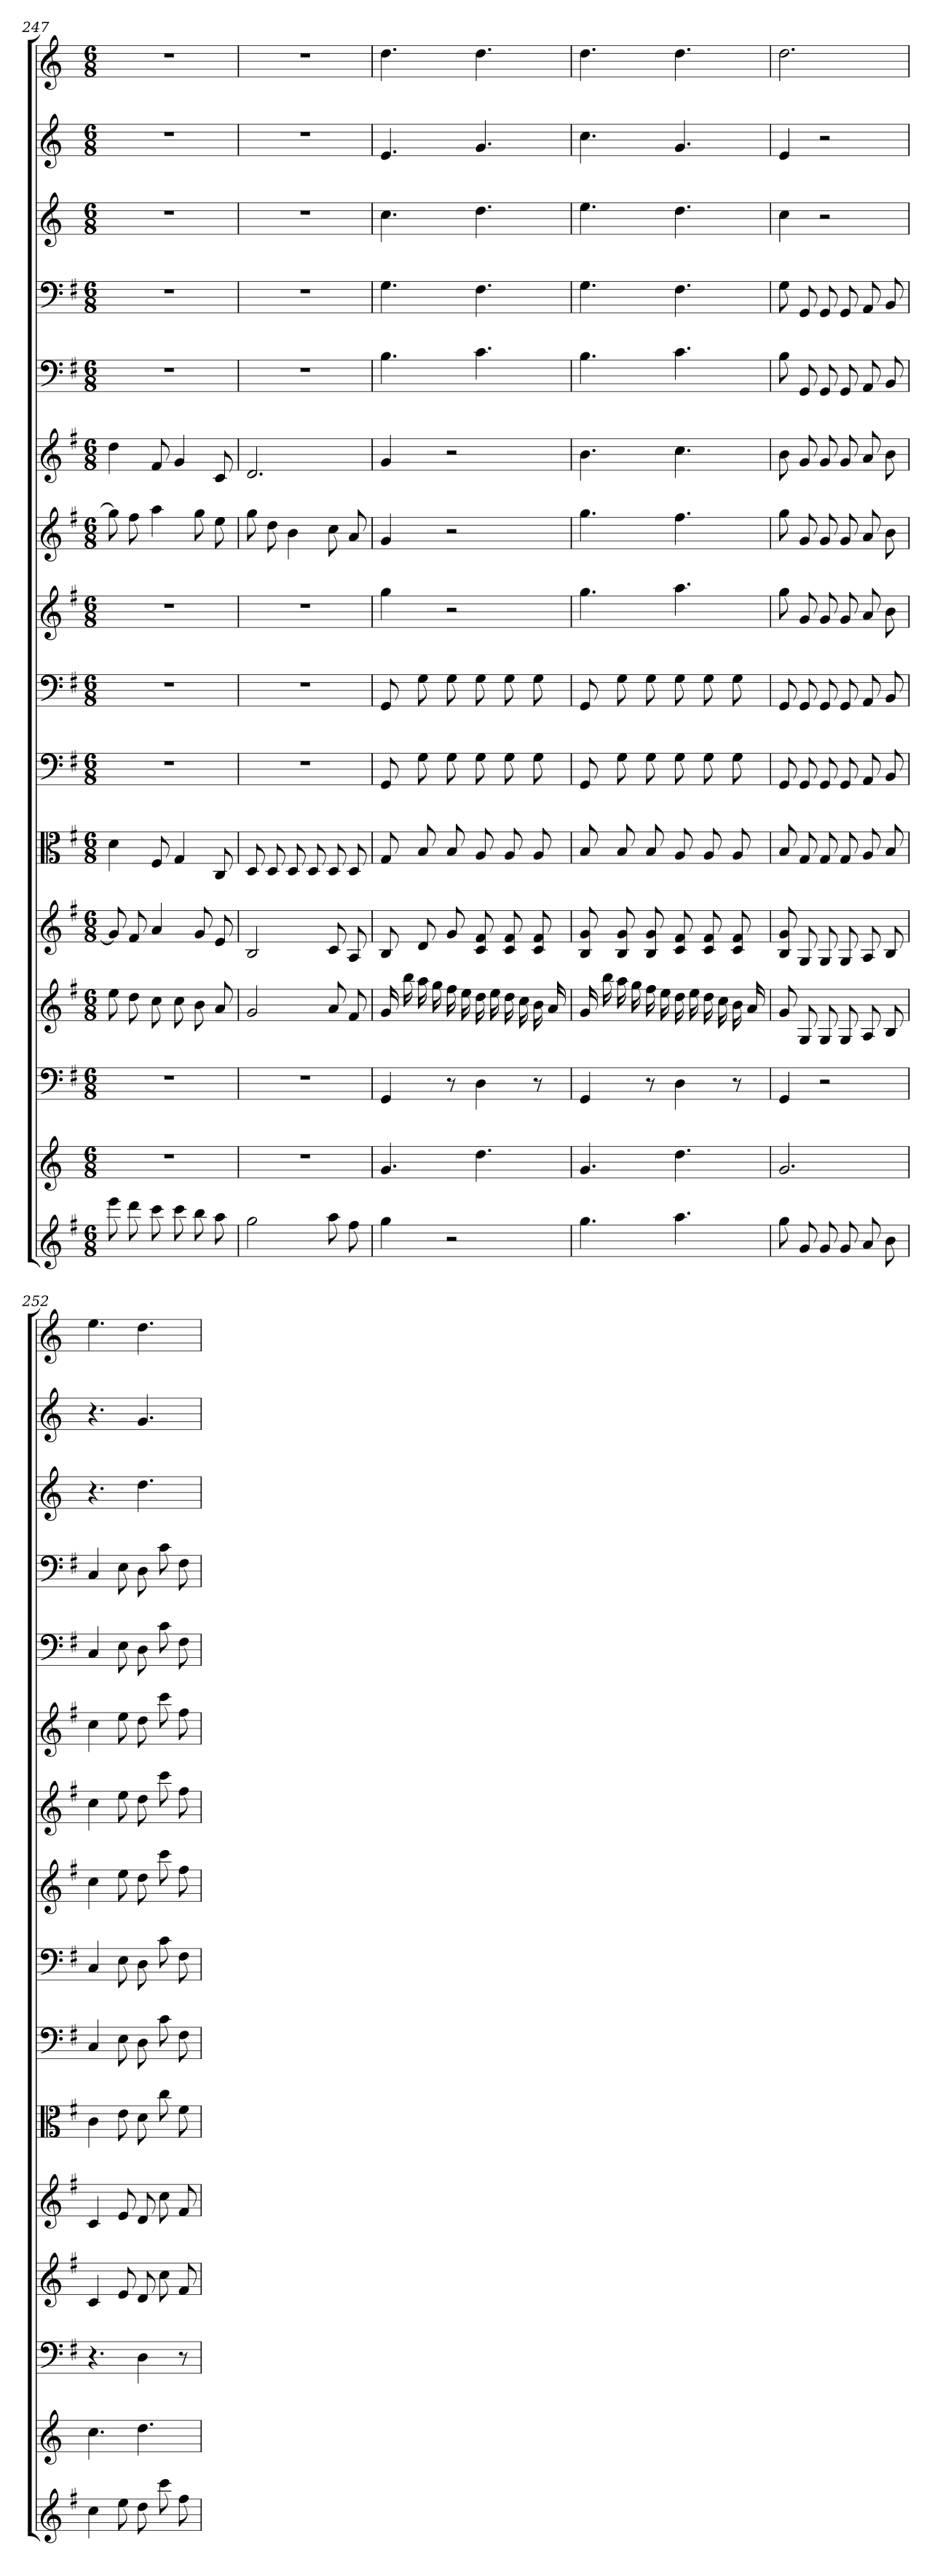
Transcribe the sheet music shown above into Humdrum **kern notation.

**kern	**kern	**kern	**kern	**kern	**kern	**kern	**kern	**kern	**kern	**kern	**kern	**kern	**kern	**kern	**kern
*part16	*part15	*part14	*part13	*part12	*part11	*part10	*part9	*part8	*part7	*part6	*part5	*part4	*part3	*part2	*part1
*staff16	*staff15	*staff14	*staff13	*staff12	*staff11	*staff10	*staff9	*staff8	*staff7	*staff6	*staff5	*staff4	*staff3	*staff2	*staff1
*	*	*clefF4	*	*	*clefC3	*clefF4	*clefF4	*	*	*	*clefF4	*clefF4	*	*	*
*k[f#]	*k[]	*k[f#]	*k[f#]	*k[f#]	*k[f#]	*k[f#]	*k[f#]	*k[f#]	*k[f#]	*k[f#]	*k[f#]	*k[f#]	*k[]	*k[]	*k[]
*M6/8	*M6/8	*M6/8	*M6/8	*M6/8	*M6/8	*M6/8	*M6/8	*M6/8	*M6/8	*M6/8	*M6/8	*M6/8	*M6/8	*M6/8	*M6/8
=247	=247	=247	=247	=247	=247	=247	=247	=247	=247	=247	=247	=247	=247	=247	=247
8eee	2.r	2.r	8ee	8g]	4d	2.r	2.r	2.r	8gg]	4dd	2.r	2.r	2.r	2.r	2.r
8ddd	.	.	8dd	8f#	.	.	.	.	8ff#	.	.	.	.	.	.
8ccc	.	.	8cc	4a	8F#	.	.	.	4aa	8f#	.	.	.	.	.
8ccc	.	.	8cc	.	4G	.	.	.	.	4g	.	.	.	.	.
8bb	.	.	8b	8g	.	.	.	.	8gg	.	.	.	.	.	.
8aa	.	.	8a	8e	8C	.	.	.	8ee	8c	.	.	.	.	.
=248	=248	=248	=248	=248	=248	=248	=248	=248	=248	=248	=248	=248	=248	=248	=248
2gg	2.r	2.r	2g	2B	8D	2.r	2.r	2.r	8gg	2.d	2.r	2.r	2.r	2.r	2.r
.	.	.	.	.	8D	.	.	.	8dd	.	.	.	.	.	.
.	.	.	.	.	8D	.	.	.	4b	.	.	.	.	.	.
.	.	.	.	.	8D	.	.	.	.	.	.	.	.	.	.
8aa	.	.	8a	8c	8D	.	.	.	8cc	.	.	.	.	.	.
8ff#	.	.	8f#	8A	8D	.	.	.	8a	.	.	.	.	.	.
=249	=249	=249	=249	=249	=249	=249	=249	=249	=249	=249	=249	=249	=249	=249	=249
4gg	4.g	4GG	16g	8B	8G	8GG	8GG	4gg	4g	4g	4.B	4.G	4.cc	4.e	4.dd
.	.	.	16bb	.	.	.	.	.	.	.	.	.	.	.	.
.	.	.	16aa	8d	8B	8G	8G	.	.	.	.	.	.	.	.
.	.	.	16gg	.	.	.	.	.	.	.	.	.	.	.	.
2r	.	8r	16ff#	8g	8B	8G	8G	2r	2r	2r	.	.	.	.	.
.	.	.	16ee	.	.	.	.	.	.	.	.	.	.	.	.
.	4.dd	4D	16dd	8c 8f#	8A	8G	8G	.	.	.	4.c	4.F#	4.dd	4.g	4.dd
.	.	.	16ee	.	.	.	.	.	.	.	.	.	.	.	.
.	.	.	16dd	8c 8f#	8A	8G	8G	.	.	.	.	.	.	.	.
.	.	.	16cc	.	.	.	.	.	.	.	.	.	.	.	.
.	.	8r	16b	8c 8f#	8A	8G	8G	.	.	.	.	.	.	.	.
.	.	.	16a	.	.	.	.	.	.	.	.	.	.	.	.
=250	=250	=250	=250	=250	=250	=250	=250	=250	=250	=250	=250	=250	=250	=250	=250
4.gg	4.g	4GG	16g	8B 8g	8B	8GG	8GG	4.gg	4.gg	4.b	4.B	4.G	4.ee	4.cc	4.dd
.	.	.	16bb	.	.	.	.	.	.	.	.	.	.	.	.
.	.	.	16aa	8B 8g	8B	8G	8G	.	.	.	.	.	.	.	.
.	.	.	16gg	.	.	.	.	.	.	.	.	.	.	.	.
.	.	8r	16ff#	8B 8g	8B	8G	8G	.	.	.	.	.	.	.	.
.	.	.	16ee	.	.	.	.	.	.	.	.	.	.	.	.
4.aa	4.dd	4D	16dd	8c 8f#	8A	8G	8G	4.aa	4.ff#	4.cc	4.c	4.F#	4.dd	4.g	4.dd
.	.	.	16ee	.	.	.	.	.	.	.	.	.	.	.	.
.	.	.	16dd	8c 8f#	8A	8G	8G	.	.	.	.	.	.	.	.
.	.	.	16cc	.	.	.	.	.	.	.	.	.	.	.	.
.	.	8r	16b	8c 8f#	8A	8G	8G	.	.	.	.	.	.	.	.
.	.	.	16a	.	.	.	.	.	.	.	.	.	.	.	.
=251	=251	=251	=251	=251	=251	=251	=251	=251	=251	=251	=251	=251	=251	=251	=251
8gg	2.g	4GG	8g	8B 8g	8B	8GG	8GG	8gg	8gg	8b	8B	8G	4cc	4e	2.dd
8g	.	.	8G	8G	8G	8GG	8GG	8g	8g	8g	8GG	8GG	.	.	.
8g	.	2r	8G	8G	8G	8GG	8GG	8g	8g	8g	8GG	8GG	2r	2r	.
8g	.	.	8G	8G	8G	8GG	8GG	8g	8g	8g	8GG	8GG	.	.	.
8a	.	.	8A	8A	8A	8AA	8AA	8a	8a	8a	8AA	8AA	.	.	.
8b	.	.	8B	8B	8B	8BB	8BB	8b	8b	8b	8BB	8BB	.	.	.
=252	=252	=252	=252	=252	=252	=252	=252	=252	=252	=252	=252	=252	=252	=252	=252
4cc	4.cc	4.r	4c	4c	4c	4C	4C	4cc	4cc	4cc	4C	4C	4.r	4.r	4.ee
8ee	.	.	8e	8e	8e	8E	8E	8ee	8ee	8ee	8E	8E	.	.	.
8dd	4.dd	4D	8d	8d	8d	8D	8D	8dd	8dd	8dd	8D	8D	4.dd	4.g	4.dd
8ccc	.	.	8cc	8cc	8cc	8c	8c	8ccc	8ccc	8ccc	8c	8c	.	.	.
8ff#	.	8r	8f#	8f#	8f#	8F#	8F#	8ff#	8ff#	8ff#	8F#	8F#	.	.	.
=	=	=	=	=	=	=	=	=	=	=	=	=	=	=	=
*-	*-	*-	*-	*-	*-	*-	*-	*-	*-	*-	*-	*-	*-	*-	*-
